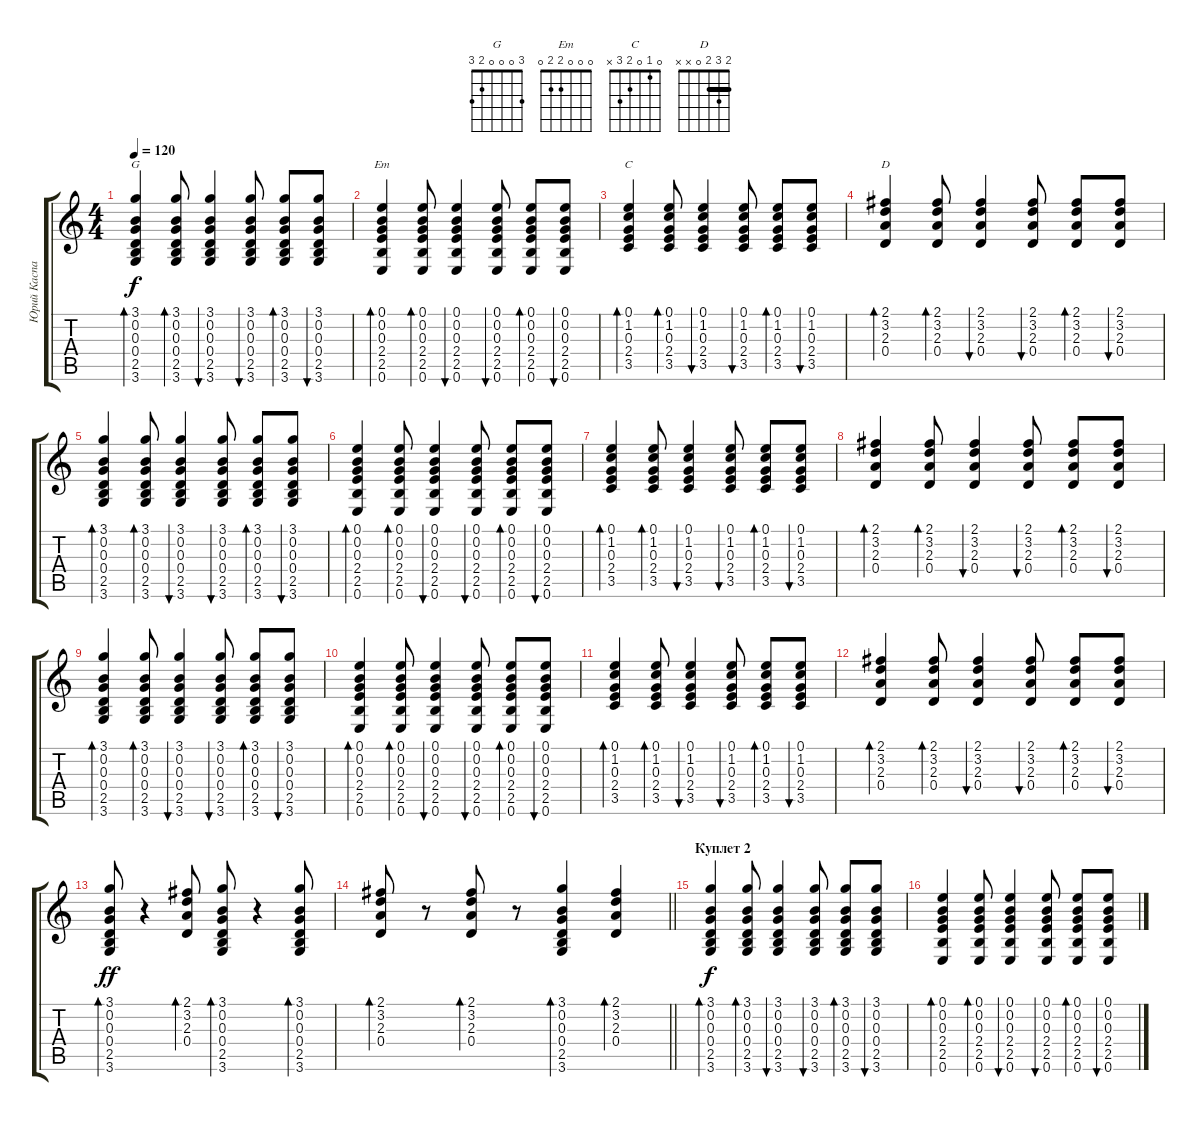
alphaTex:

\track ("Юрий Каспарян" "Юрий Каспа") {instrument electricguitarjazz}
\staff {score tabs}
\tuning (E4 B3 G3 D3 A2 E2) {hide}
\chord ("G" 3 0 0 0 2 3)
\chord ("Em" 0 0 0 2 2 0)
\chord ("C" 0 1 0 2 3 x)
\chord ("D" 2 3 2 0 x x) {barre 2}
\ts (4 4)
\tempo 120
\clef g2
\ks c
(3.1 0.2 0.3 0.4 2.5 3.6).4{bd 60 ch "G" dy f} (3.1 0.2 0.3 0.4 2.5 3.6).8{bd 60} (3.1 0.2 0.3 0.4 2.5 3.6).4{bu 60} (3.1 0.2 0.3 0.4 2.5 3.6).8{bu 60} (3.1 0.2 0.3 0.4 2.5 3.6).8{bd 60} (3.1 0.2 0.3 0.4 2.5 3.6).8{bu 60} |
(0.1 0.2 0.3 2.4 2.5 0.6).4{bd 60 ch "Em"} (0.1 0.2 0.3 2.4 2.5 0.6).8{bd 60} (0.1 0.2 0.3 2.4 2.5 0.6).4{bu 60} (0.1 0.2 0.3 2.4 2.5 0.6).8{bu 60} (0.1 0.2 0.3 2.4 2.5 0.6).8{bd 60} (0.1 0.2 0.3 2.4 2.5 0.6).8{bu 60} |
(0.1 1.2 0.3 2.4 3.5).4{bd 60 ch "C"} (0.1 1.2 0.3 2.4 3.5).8{bd 60} (0.1 1.2 0.3 2.4 3.5).4{bu 60} (0.1 1.2 0.3 2.4 3.5).8{bu 60} (0.1 1.2 0.3 2.4 3.5).8{bd 60} (0.1 1.2 0.3 2.4 3.5).8{bu 60} |
(2.1 3.2 2.3 0.4).4{bd 60 ch "D"} (2.1 3.2 2.3 0.4).8{bd 60} (2.1 3.2 2.3 0.4).4{bu 60} (2.1 3.2 2.3 0.4).8{bu 60} (2.1 3.2 2.3 0.4).8{bd 60} (2.1 3.2 2.3 0.4).8{bu 60} |
(3.1 0.2 0.3 0.4 2.5 3.6).4{bd 60} (3.1 0.2 0.3 0.4 2.5 3.6).8{bd 60} (3.1 0.2 0.3 0.4 2.5 3.6).4{bu 60} (3.1 0.2 0.3 0.4 2.5 3.6).8{bu 60} (3.1 0.2 0.3 0.4 2.5 3.6).8{bd 60} (3.1 0.2 0.3 0.4 2.5 3.6).8{bu 60} |
(0.1 0.2 0.3 2.4 2.5 0.6).4{bd 60} (0.1 0.2 0.3 2.4 2.5 0.6).8{bd 60} (0.1 0.2 0.3 2.4 2.5 0.6).4{bu 60} (0.1 0.2 0.3 2.4 2.5 0.6).8{bu 60} (0.1 0.2 0.3 2.4 2.5 0.6).8{bd 60} (0.1 0.2 0.3 2.4 2.5 0.6).8{bu 60} |
(0.1 1.2 0.3 2.4 3.5).4{bd 60} (0.1 1.2 0.3 2.4 3.5).8{bd 60} (0.1 1.2 0.3 2.4 3.5).4{bu 60} (0.1 1.2 0.3 2.4 3.5).8{bu 60} (0.1 1.2 0.3 2.4 3.5).8{bd 60} (0.1 1.2 0.3 2.4 3.5).8{bu 60} |
(2.1 3.2 2.3 0.4).4{bd 60} (2.1 3.2 2.3 0.4).8{bd 60} (2.1 3.2 2.3 0.4).4{bu 60} (2.1 3.2 2.3 0.4).8{bu 60} (2.1 3.2 2.3 0.4).8{bd 60} (2.1 3.2 2.3 0.4).8{bu 60} |
(3.1 0.2 0.3 0.4 2.5 3.6).4{bd 60} (3.1 0.2 0.3 0.4 2.5 3.6).8{bd 60} (3.1 0.2 0.3 0.4 2.5 3.6).4{bu 60} (3.1 0.2 0.3 0.4 2.5 3.6).8{bu 60} (3.1 0.2 0.3 0.4 2.5 3.6).8{bd 60} (3.1 0.2 0.3 0.4 2.5 3.6).8{bu 60} |
(0.1 0.2 0.3 2.4 2.5 0.6).4{bd 60} (0.1 0.2 0.3 2.4 2.5 0.6).8{bd 60} (0.1 0.2 0.3 2.4 2.5 0.6).4{bu 60} (0.1 0.2 0.3 2.4 2.5 0.6).8{bu 60} (0.1 0.2 0.3 2.4 2.5 0.6).8{bd 60} (0.1 0.2 0.3 2.4 2.5 0.6).8{bu 60} |
(0.1 1.2 0.3 2.4 3.5).4{bd 60} (0.1 1.2 0.3 2.4 3.5).8{bd 60} (0.1 1.2 0.3 2.4 3.5).4{bu 60} (0.1 1.2 0.3 2.4 3.5).8{bu 60} (0.1 1.2 0.3 2.4 3.5).8{bd 60} (0.1 1.2 0.3 2.4 3.5).8{bu 60} |
(2.1 3.2 2.3 0.4).4{bd 60} (2.1 3.2 2.3 0.4).8{bd 60} (2.1 3.2 2.3 0.4).4{bu 60} (2.1 3.2 2.3 0.4).8{bu 60} (2.1 3.2 2.3 0.4).8{bd 60} (2.1 3.2 2.3 0.4).8{bu 60} |
(3.1 0.2 0.3 0.4 2.5 3.6).8{bd 30 dy ff} r.4 (2.1 3.2 2.3 0.4).8{bd 30} (3.1 0.2 0.3 0.4 2.5 3.6).8{bd 30} r.4 (3.1 0.2 0.3 0.4 2.5 3.6).8{bd 30} |
\barLineRight lightlight
(2.1 3.2 2.3 0.4).8{bd 30} r.8 (2.1 3.2 2.3 0.4).8{bd 30} r.8 (3.1 0.2 0.3 0.4 2.5 3.6).4{bd 30} (2.1 3.2 2.3 0.4).4{bd 30} |
\section ("" "Куплет 2")
(3.1 0.2 0.3 0.4 2.5 3.6).4{bd 60 dy f} (3.1 0.2 0.3 0.4 2.5 3.6).8{bd 60} (3.1 0.2 0.3 0.4 2.5 3.6).4{bu 60} (3.1 0.2 0.3 0.4 2.5 3.6).8{bu 60} (3.1 0.2 0.3 0.4 2.5 3.6).8{bd 60} (3.1 0.2 0.3 0.4 2.5 3.6).8{bu 60} |
(0.1 0.2 0.3 2.4 2.5 0.6).4{bd 60} (0.1 0.2 0.3 2.4 2.5 0.6).8{bd 60} (0.1 0.2 0.3 2.4 2.5 0.6).4{bu 60} (0.1 0.2 0.3 2.4 2.5 0.6).8{bu 60} (0.1 0.2 0.3 2.4 2.5 0.6).8{bd 60} (0.1 0.2 0.3 2.4 2.5 0.6).8{bu 60}
